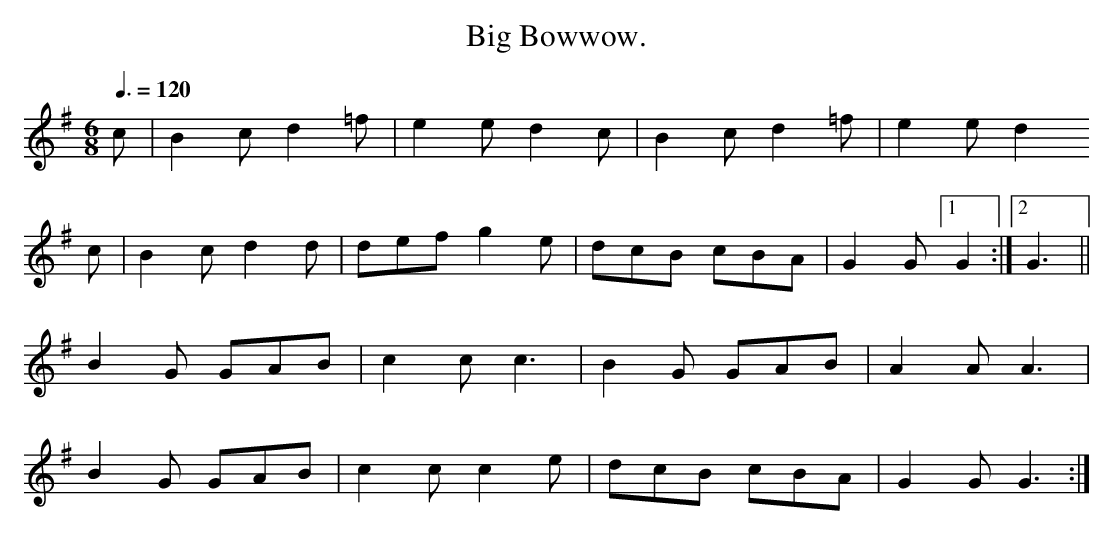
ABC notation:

X:1
T:Big Bowwow.
M:6/8
L:1/8
Q:3/8=120
K:G major
c|B2c d2=f|e2e d2c|B2c d2=f|e2e d2
c|B2c d2d |def g2e|dcB cBA |G2G [1 G2:|\
                                [2 G3||
  B2G GAB |c2c c3 |B2G GAB |A2A A3 |
  B2G GAB |c2c c2e|dcB cBA |G2G G3:|
